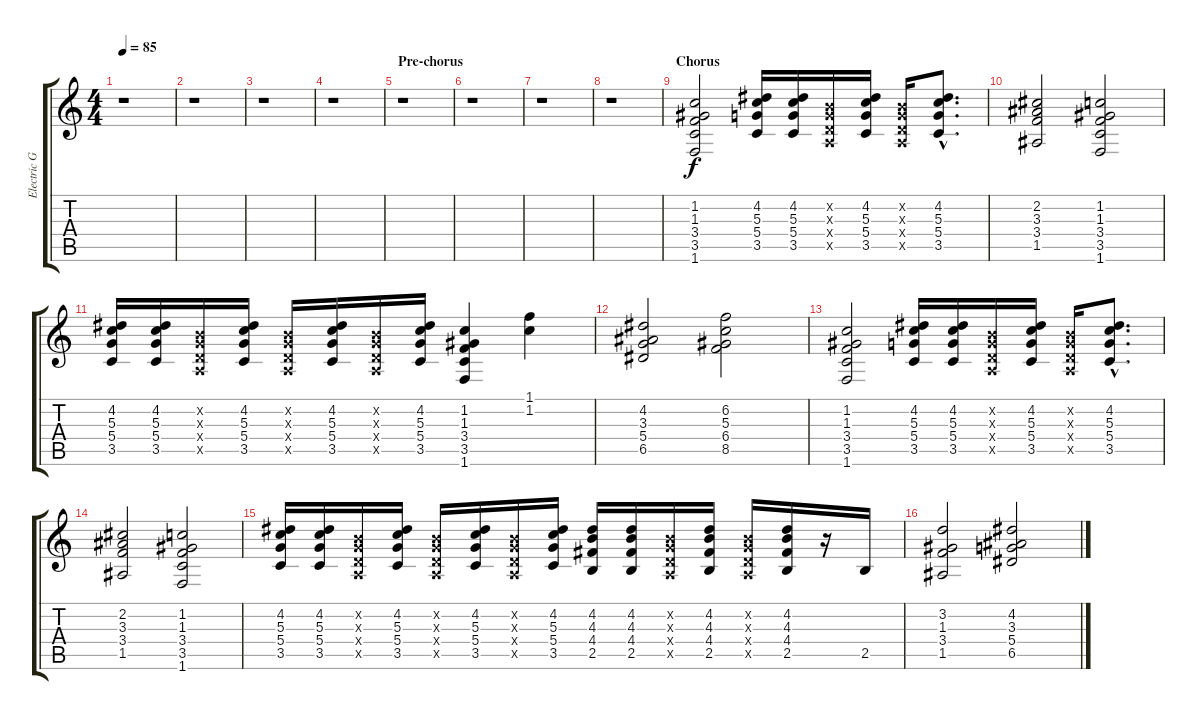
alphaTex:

\track ("Electric Guitar (lead)" "Electric G") {instrument overdrivenguitar}
\staff {score tabs}
\tuning (E4 B3 G3 D3 A2 E2) {hide}
\ts (4 4)
\tempo 85
\clef g2
\ks c
r.1{dy f} |
r.1 |
r.1 |
r.1 |
\section ("" "Pre-chorus")
r.1 |
r.1 |
r.1 |
r.1 |
\section ("" "Chorus")
(1.2 1.3 3.4 3.5 1.6).2{volume 12 balance 10} (4.2 5.3 5.4 3.5).16 (4.2 5.3 5.4 3.5).16 (0.2{x} 0.3{x} 0.4{x} 0.5{x}).16 (4.2 5.3 5.4 3.5).16 (0.2{x} 0.3{x} 0.4{x} 0.5{x}).16 (4.2{hac} 5.3{hac} 5.4{hac} 3.5{hac}).8{d} |
(2.2 3.3 3.4 1.5).2 (1.2 1.3 3.4 3.5 1.6).2 |
(4.2 5.3 5.4 3.5).16 (4.2 5.3 5.4 3.5).16 (0.2{x} 0.3{x} 0.4{x} 0.5{x}).16 (4.2 5.3 5.4 3.5).16 (0.2{x} 0.3{x} 0.4{x} 0.5{x}).16 (4.2 5.3 5.4 3.5).16 (0.2{x} 0.3{x} 0.4{x} 0.5{x}).16 (4.2 5.3 5.4 3.5).16 (1.2 1.3 3.4 3.5 1.6).4 (1.1 1.2).4 |
(4.2 3.3 5.4 6.5).2 (6.2 5.3 6.4 8.5).2 |
(1.2 1.3 3.4 3.5 1.6).2{volume 12 balance 10} (4.2 5.3 5.4 3.5).16 (4.2 5.3 5.4 3.5).16 (0.2{x} 0.3{x} 0.4{x} 0.5{x}).16 (4.2 5.3 5.4 3.5).16 (0.2{x} 0.3{x} 0.4{x} 0.5{x}).16 (4.2{hac} 5.3{hac} 5.4{hac} 3.5{hac}).8{d} |
(2.2 3.3 3.4 1.5).2 (1.2 1.3 3.4 3.5 1.6).2 |
(4.2 5.3 5.4 3.5).16 (4.2 5.3 5.4 3.5).16 (0.2{x} 0.3{x} 0.4{x} 0.5{x}).16 (4.2 5.3 5.4 3.5).16 (0.2{x} 0.3{x} 0.4{x} 0.5{x}).16 (4.2 5.3 5.4 3.5).16 (0.2{x} 0.3{x} 0.4{x} 0.5{x}).16 (4.2 5.3 5.4 3.5).16 (4.2 4.3 4.4 2.5).16 (4.2 4.3 4.4 2.5).16 (0.2{x} 0.3{x} 0.4{x} 0.5{x}).16 (4.2 4.3 4.4 2.5).16 (0.2{x} 0.3{x} 0.4{x} 0.5{x}).16 (4.2 4.3 4.4 2.5).16 r.16 2.5.16 |
(3.2 1.3 3.4 1.5).2 (4.2 3.3 5.4 6.5).2
